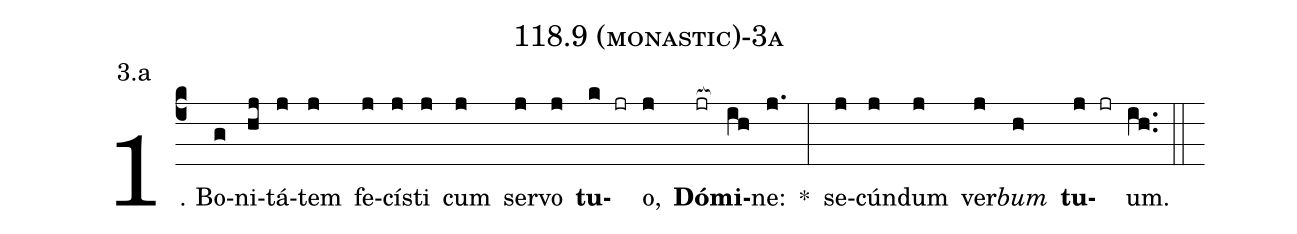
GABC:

name: 118.9 (monastic)-3a;
annotation: 3.a;
%%
(c4)1. Bo(g)ni(hj)tá(j)tem(j) fe(j)cís(j)ti(j) cum(j) ser(j)vo(j) <b>tu</b>(k jr)o,(j) <b>Dó</b>(jr[ocb:1{])<b>mi</b>(ih[ocb:0}])ne:(j.) *(:) se(j)cún(j)dum(j) ver(j)<i>bum</i>(h) <b>tu</b>(j jr)um.(ih..) (::)
